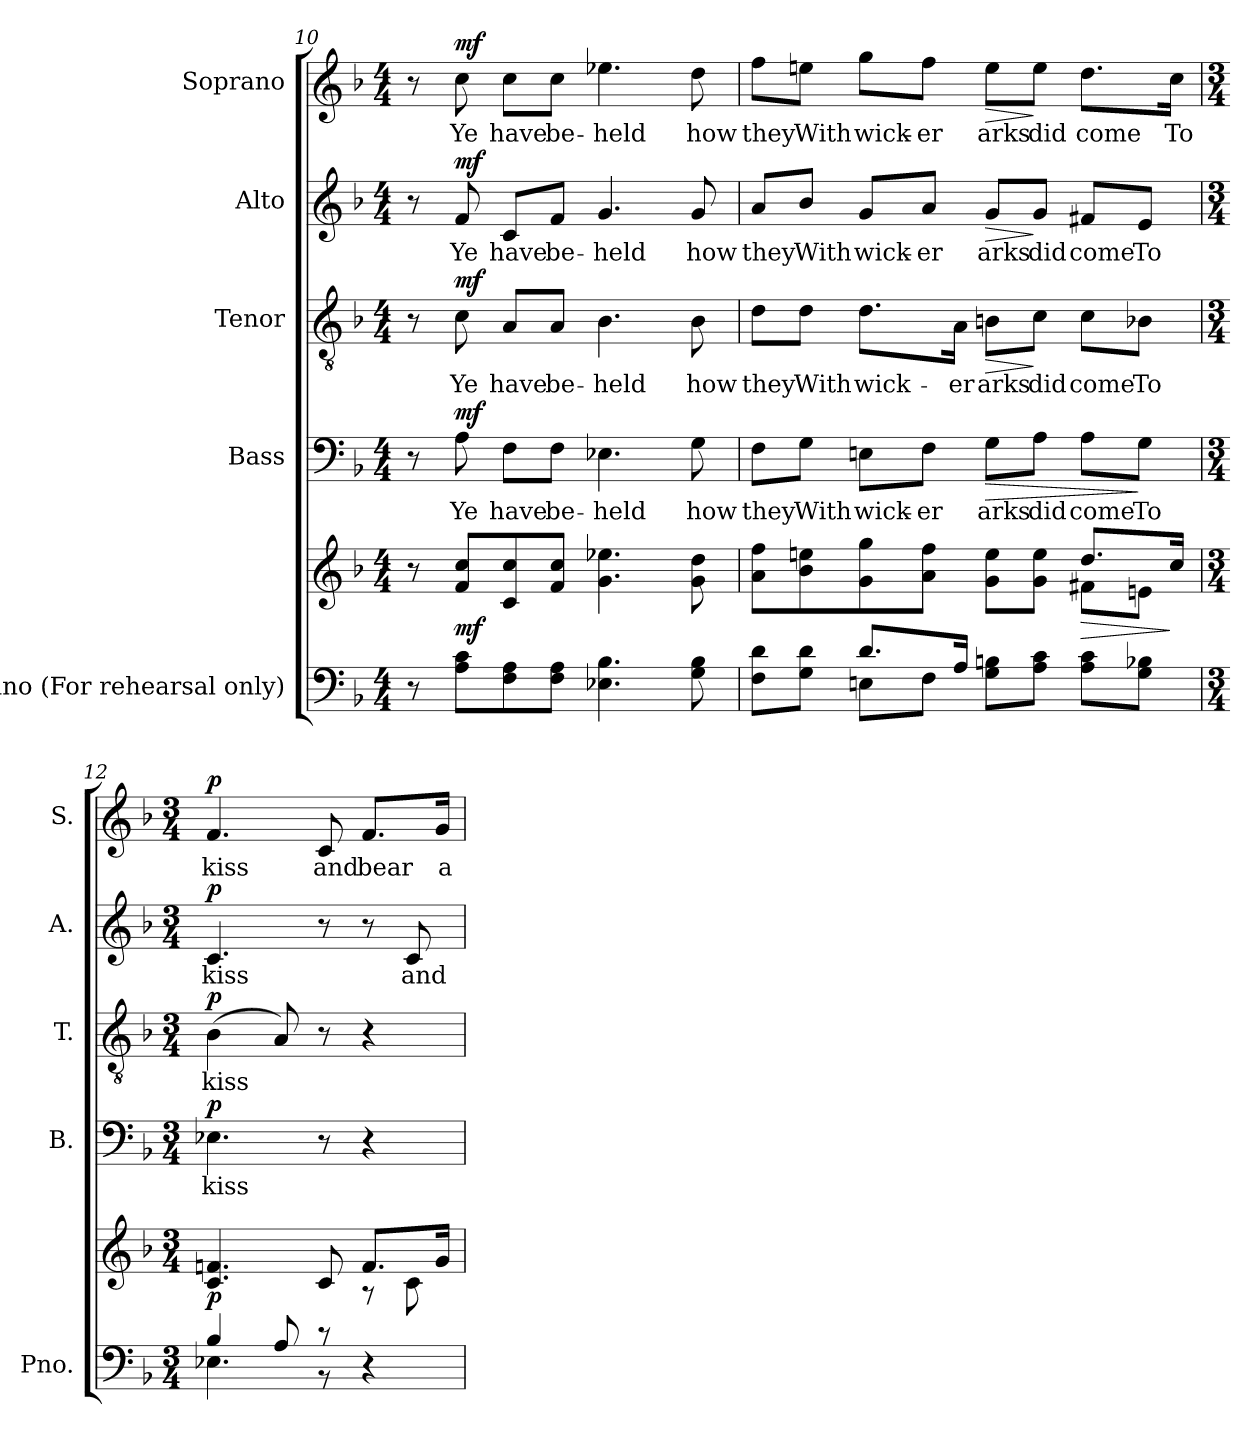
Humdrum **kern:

**kern	**kern	**dynam	**kern	**text	**dynam	**kern	**text	**dynam	**kern	**text	**dynam	**kern	**text	**dynam
*part5	*part5	*part5	*part4	*part4	*part4	*part3	*part3	*part3	*part2	*part2	*part2	*part1	*part1	*part1
*staff6	*staff5	*staff5/6	*staff4	*staff4	*staff4	*staff3	*staff3	*staff3	*staff2	*staff2	*staff2	*staff1	*staff1	*staff1
*I"Piano (For rehearsal only)	*	*	*I"Bass	*	*	*I"Tenor	*	*	*I"Alto	*	*	*I"Soprano	*	*
*I'Pno.	*	*	*I'B.	*	*	*I'T.	*	*	*I'A.	*	*	*I'S.	*	*
*clefF4	*clefG2	*	*clefF4	*	*	*clefGv2	*	*	*clefG2	*	*	*clefG2	*	*
*	*	*	*	*	*	*ITrd7c12	*	*	*	*	*	*	*	*
*k[b-]	*k[b-]	*	*k[b-]	*	*	*k[b-]	*	*	*k[b-]	*	*	*k[b-]	*	*
*F:	*F:	*	*F:	*	*	*F:	*	*	*F:	*	*	*F:	*	*
*M4/4	*M4/4	*	*M4/4	*	*	*M4/4	*	*	*M4/4	*	*	*M4/4	*	*
=10	=10	=10	=10	=10	=10	=10	=10	=10	=10	=10	=10	=10	=10	=10
8r	8r	.	8r	.	.	8r	.	.	8r	.	.	8r	.	.
!	!	!	!	!LO:LY:b:color=#000000	!	!	!	!	!	!	!	!	!	!
!	!	!	!	!	!	!	!LO:LY:b:color=#000000	!	!	!	!	!	!	!
!	!	!	!	!	!	!	!	!	!	!LO:LY:b:color=#000000	!	!	!	!
!	!	!	!	!	!	!	!	!	!	!	!	!	!LO:LY:b:color=#000000	!
8Ai\ 8ciL	8fi/ 8cciL	mf	8Ai\	Ye	mf	8Ci\	Ye	mf	8fi/	Ye	mf	8cci\	Ye	mf
!	!	!	!	!LO:LY:b:color=#000000	!	!	!	!	!	!	!	!	!	!
!	!	!	!	!	!	!	!LO:LY:b:color=#000000	!	!	!	!	!	!	!
!	!	!	!	!	!	!	!	!	!	!LO:LY:b:color=#000000	!	!	!	!
!	!	!	!	!	!	!	!	!	!	!	!	!	!LO:LY:b:color=#000000	!
8Fi\ 8Ai	8ci/ 8cci	.	8Fi\L	have	.	8AAi/L	have	.	8ci/L	have	.	8cci\L	have	.
!	!	!	!	!LO:LY:b:color=#000000	!	!	!	!	!	!	!	!	!	!
!	!	!	!	!	!	!	!LO:LY:b:color=#000000	!	!	!	!	!	!	!
!	!	!	!	!	!	!	!	!	!	!LO:LY:b:color=#000000	!	!	!	!
!	!	!	!	!	!	!	!	!	!	!	!	!	!LO:LY:b:color=#000000	!
8Fi\ 8AiJ	8fi/ 8cciJ	.	8Fi\J	be-	.	8AAi/J	be-	.	8fi/J	be-	.	8cci\J	be-	.
!	!	!	!	!LO:LY:b:color=#000000	!	!	!	!	!	!	!	!	!	!
!	!	!	!	!	!	!	!LO:LY:b:color=#000000	!	!	!	!	!	!	!
!	!	!	!	!	!	!	!	!	!	!LO:LY:b:color=#000000	!	!	!	!
!	!	!	!	!	!	!	!	!	!	!	!	!	!LO:LY:b:color=#000000	!
4.E-Xi\ 4.B-i	4.gi\ 4.ee-Xi	.	4.E-Xi\	-held	.	4.BB-i\	-held	.	4.gi/	-held	.	4.ee-Xi\	-held	.
!	!	!	!	!LO:LY:b:color=#000000	!	!	!	!	!	!	!	!	!	!
!	!	!	!	!	!	!	!LO:LY:b:color=#000000	!	!	!	!	!	!	!
!	!	!	!	!	!	!	!	!	!	!LO:LY:b:color=#000000	!	!	!	!
!	!	!	!	!	!	!	!	!	!	!	!	!	!LO:LY:b:color=#000000	!
8Gi\ 8B-i	8gi\ 8ddi	.	8Gi\	how	.	8BB-i\	how	.	8gi/	how	.	8ddi\	how	.
!!LO:LB:g=z
=11	=11	=11	=11	=11	=11	=11	=11	=11	=11	=11	=11	=11	=11	=11
*^	*^	*	*	*	*	*	*	*	*	*	*	*	*	*
!	!	!	!	!	!	!LO:LY:b:color=#000000	!	!	!	!	!	!	!	!	!	!
!	!	!	!	!	!	!	!	!	!LO:LY:b:color=#000000	!	!	!	!	!	!	!
!	!	!	!	!	!	!	!	!	!	!	!	!LO:LY:b:color=#000000	!	!	!	!
!	!	!	!	!	!	!	!	!	!	!	!	!	!	!	!LO:LY:b:color=#000000	!
4ryy	8Fi\ 8diL	2.ryy	8ai\ 8ffiL	.	8Fi\L	they	.	8Di\L	they	.	8ai/L	they	.	8ffi\L	they	.
!	!	!	!	!	!	!LO:LY:b:color=#000000	!	!	!	!	!	!	!	!	!	!
!	!	!	!	!	!	!	!	!	!LO:LY:b:color=#000000	!	!	!	!	!	!	!
!	!	!	!	!	!	!	!	!	!	!	!	!LO:LY:b:color=#000000	!	!	!	!
!	!	!	!	!	!	!	!	!	!	!	!	!	!	!	!LO:LY:b:color=#000000	!
.	8Gi\ 8diJ	.	8b-i\ 8eeni	.	8Gi\J	With	.	8Di\J	With	.	8b-i/J	With	.	8eeni\J	With	.
!	!	!	!	!	!	!LO:LY:b:color=#000000	!	!	!	!	!	!	!	!	!	!
!	!	!	!	!	!	!	!	!	!LO:LY:b:color=#000000	!	!	!	!	!	!	!
!	!	!	!	!	!	!	!	!	!	!	!	!LO:LY:b:color=#000000	!	!	!	!
!	!	!	!	!	!	!	!	!	!	!	!	!	!	!	!LO:LY:b:color=#000000	!
8.di/L	8Eni\L	.	8gi\ 8ggi	.	8Eni\L	wick-	.	8.Di\L	wick-	.	8gi/L	wick-	.	8ggi\L	wick-	.
!	!	!	!	!	!	!LO:LY:b:color=#000000	!	!	!	!	!	!	!	!	!	!
!	!	!	!	!	!	!	!	!	!	!	!	!LO:LY:b:color=#000000	!	!	!	!
!	!	!	!	!	!	!	!	!	!	!	!	!	!	!	!LO:LY:b:color=#000000	!
.	8Fi\J	.	8ai\ 8ffiJ	.	8Fi\J	-er	.	.	.	.	8ai/J	-er	.	8ffi\J	-er	.
!	!	!	!	!	!	!	!	!	!LO:LY:b:color=#000000	!	!	!	!	!	!	!
16Ai/Jk	.	.	.	.	.	.	.	16AAi\Jk	-er	.	.	.	.	.	.	.
!	!	!	!	!	!	!LO:LY:b:color=#000000	!LO:HP:b	!	!	!	!	!	!	!	!	!
!	!	!	!	!	!	!	!	!	!LO:LY:b:color=#000000	!LO:HP:b	!	!	!	!	!	!
!	!	!	!	!	!	!	!	!	!	!	!	!LO:LY:b:color=#000000	!LO:HP:b	!	!	!
!	!	!	!	!	!	!	!	!	!	!	!	!	!	!	!LO:LY:b:color=#000000	!LO:HP:b
4ryy	8Gi\ 8BniL	.	8gi\ 8eeiL	.	8Gi\L	arks	>	8BBni\L	arks	>	8gi/L	arks	>	8eei\L	arks	>
!	!	!	!	!	!	!LO:LY:b:color=#000000	!	!	!	!	!	!	!	!	!	!
!	!	!	!	!	!	!	!	!	!LO:LY:b:color=#000000	!	!	!	!	!	!	!
!	!	!	!	!	!	!	!	!	!	!	!	!LO:LY:b:color=#000000	!	!	!	!
!	!	!	!	!	!	!	!	!	!	!	!	!	!	!	!LO:LY:b:color=#000000	!
.	8Ai\ 8ciJ	.	8gi\ 8eeiJ	.	8Ai\J	did	.	8Ci\J	did	]	8gi/J	did	]	8eei\J	did	]
!	!	!	!	!LO:HP:b	!	!	!	!	!	!	!	!	!	!	!	!
!	!	!	!	!	!	!LO:LY:b:color=#000000	!	!	!	!	!	!	!	!	!	!
!	!	!	!	!	!	!	!	!	!LO:LY:b:color=#000000	!	!	!	!	!	!	!
!	!	!	!	!	!	!	!	!	!	!	!	!LO:LY:b:color=#000000	!	!	!	!
!	!	!	!	!	!	!	!	!	!	!	!	!	!	!	!LO:LY:b:color=#000000	!
8Ai\ 8ciL	4ryy	8.ddi/L	8f#Xi\L	>	8Ai\L	come	.	8Ci\L	come	.	8f#Xi/L	come	.	8.ddi\L	come	.
!	!	!	!	!	!	!LO:LY:b:color=#000000	!	!	!	!	!	!	!	!	!	!
!	!	!	!	!	!	!	!	!	!LO:LY:b:color=#000000	!	!	!	!	!	!	!
!	!	!	!	!	!	!	!	!	!	!	!	!LO:LY:b:color=#000000	!	!	!	!
8Gi\ 8B-XiJ	.	.	8eni\J	.	8Gi\J	To	]	8BB-Xi\J	To	.	8ei/J	To	.	.	.	.
!	!	!	!	!	!	!	!	!	!	!	!	!	!	!	!LO:LY:b:color=#000000	!
.	.	16cci/Jk	.	]	.	.	.	.	.	.	.	.	.	16cci\Jk	To	.
=12	=12	=12	=12	=12	=12	=12	=12	=12	=12	=12	=12	=12	=12	=12	=12	=12
*M3/4	*	*M3/4	*	*	*M3/4	*	*	*M3/4	*	*	*M3/4	*	*	*M3/4	*	*
!	!	!	!	!	!	!LO:LY:b:color=#000000	!	!	!	!	!	!	!	!	!	!
!	!	!	!	!	!	!	!	!	!LO:LY:b:color=#000000	!	!	!	!	!	!	!
!	!	!	!	!	!	!	!	!	!	!	!	!LO:LY:b:color=#000000	!	!	!	!
!	!	!	!	!	!	!	!	!	!	!	!	!	!	!	!LO:LY:b:color=#000000	!
4B-i/	4.E-Xi\	4.ci/ 4.fni	2ryy	p	4.E-Xi\	kiss	p	(4BB-i\	kiss	p	4.ci/	kiss	p	4.fi/	kiss	p
8Ai/	.	.	.	.	.	.	.	8AAi/)	.	.	.	.	.	.	.	.
!	!	!	!	!	!	!	!	!	!	!	!	!	!	!	!LO:LY:b:color=#000000	!
8r	8r	8ci/	.	.	8r	.	.	8r	.	.	8r	.	.	8ci/	and	.
!	!	!	!	!	!	!	!	!	!	!	!	!	!	!	!LO:LY:b:color=#000000	!
4r	4ryy	8.fi/L	8r	.	4r	.	.	4r	.	.	8r	.	.	8.fi/L	bear	.
!	!	!	!	!	!	!	!	!	!	!	!	!LO:LY:b:color=#000000	!	!	!	!
.	.	.	8ci\	.	.	.	.	.	.	.	8ci/	and	.	.	.	.
!	!	!	!	!	!	!	!	!	!	!	!	!	!	!	!LO:LY:b:color=#000000	!
.	.	16gi/Jk	.	.	.	.	.	.	.	.	.	.	.	16gi/Jk	a-	.
*v	*v	*	*	*	*	*	*	*	*	*	*	*	*	*	*	*
*	*v	*v	*	*	*	*	*	*	*	*	*	*	*	*	*
=	=	=	=	=	=	=	=	=	=	=	=	=	=	=
*-	*-	*-	*-	*-	*-	*-	*-	*-	*-	*-	*-	*-	*-	*-
